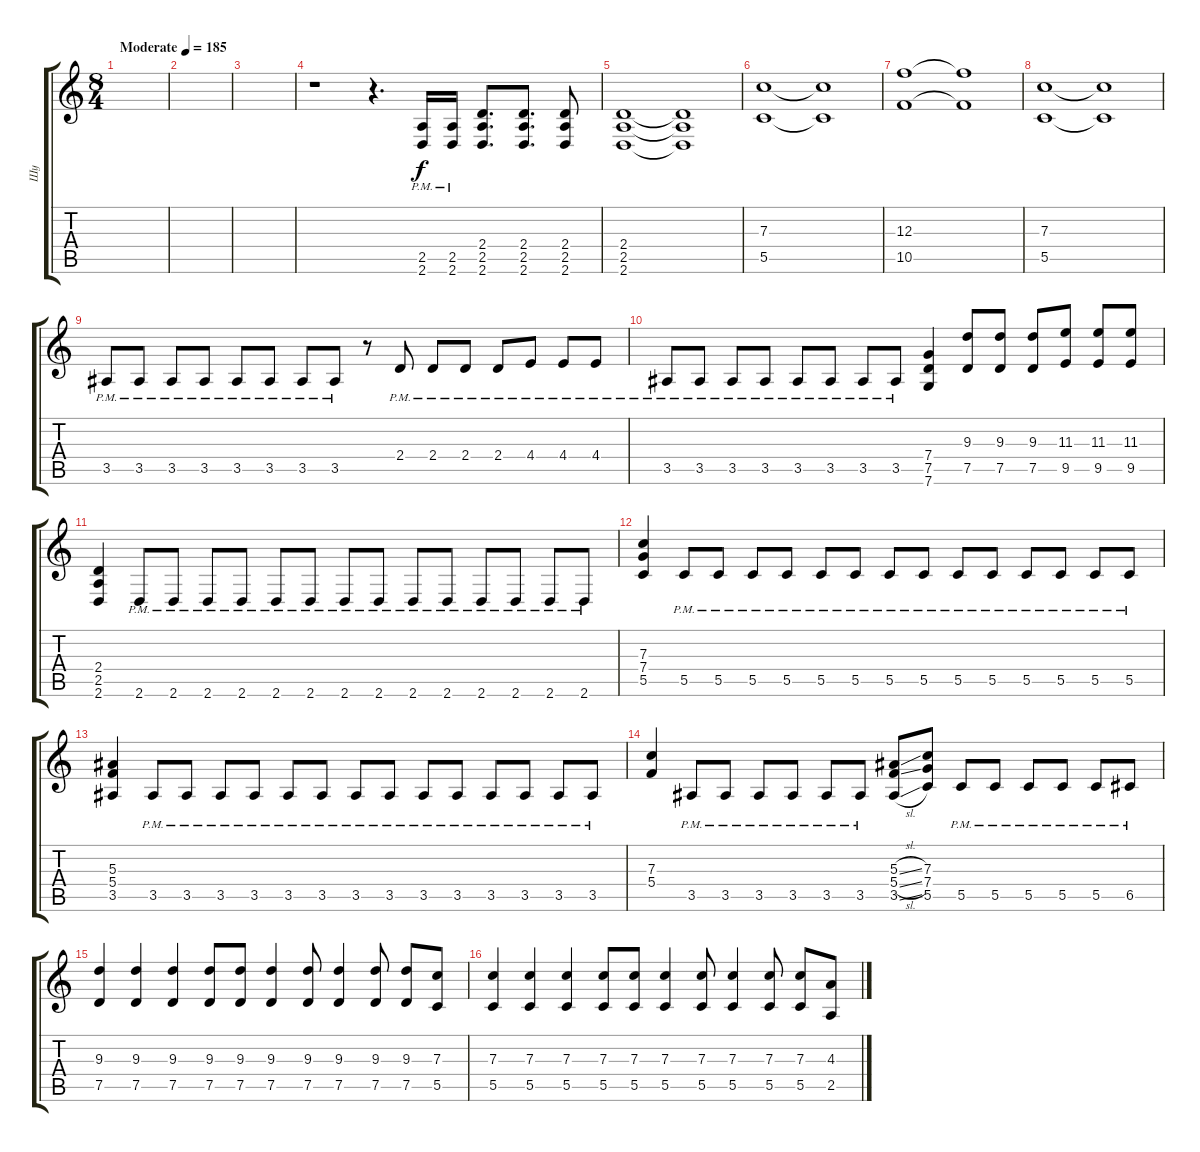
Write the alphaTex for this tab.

\track ("Шу" "Шу") {instrument distortionguitar}
\staff {score tabs}
\tuning (D4 A3 F3 C3 G2 C2) {hide}
\ts (8 4)
\tempo (185 "Moderate")
\clef g2
\ks c
|
|
|
r.1 r.4{d} (2.5{pm} 2.6{pm}).16 (2.5{pm} 2.6{pm}).16 (2.4 2.5 2.6).8{d} (2.4 2.5 2.6).8{d} (2.4 2.5 2.6).8 |
(2.4 2.5 2.6).1 (2.4{t} 2.5{t} 2.6{t}).1 |
(7.3 5.5).1 (7.3{t} 5.5{t}).1 |
(12.3 10.5).1 (12.3{t} 10.5{t}).1 |
(7.3 5.5).1 (7.3{t} 5.5{t}).1 |
3.5{pm}.8 3.5{pm}.8 3.5{pm}.8 3.5{pm}.8 3.5{pm}.8 3.5{pm}.8 3.5{pm}.8 3.5{pm}.8 r.8 2.4{pm}.8 2.4{pm}.8 2.4{pm}.8 2.4{pm}.8 4.4{pm}.8 4.4{pm}.8 4.4{pm}.8 |
3.5{pm}.8 3.5{pm}.8 3.5{pm}.8 3.5{pm}.8 3.5{pm}.8 3.5{pm}.8 3.5{pm}.8 3.5{pm}.8 (7.4 7.5 7.6).4 (9.3 7.5).8 (9.3 7.5).8 (9.3 7.5).8 (11.3 9.5).8 (11.3 9.5).8 (11.3 9.5).8 |
(2.4 2.5 2.6).4 2.6{pm}.8 2.6{pm}.8 2.6{pm}.8 2.6{pm}.8 2.6{pm}.8 2.6{pm}.8 2.6{pm}.8 2.6{pm}.8 2.6{pm}.8 2.6{pm}.8 2.6{pm}.8 2.6{pm}.8 2.6{pm}.8 2.6{pm}.8 |
(7.3 7.4 5.5).4 5.5{pm}.8 5.5{pm}.8 5.5{pm}.8 5.5{pm}.8 5.5{pm}.8 5.5{pm}.8 5.5{pm}.8 5.5{pm}.8 5.5{pm}.8 5.5{pm}.8 5.5{pm}.8 5.5{pm}.8 5.5{pm}.8 5.5{pm}.8 |
(5.3 5.4 3.5).4 3.5{pm}.8 3.5{pm}.8 3.5{pm}.8 3.5{pm}.8 3.5{pm}.8 3.5{pm}.8 3.5{pm}.8 3.5{pm}.8 3.5{pm}.8 3.5{pm}.8 3.5{pm}.8 3.5{pm}.8 3.5{pm}.8 3.5{pm}.8 |
(7.3 5.4).4 3.5{pm}.8 3.5{pm}.8 3.5{pm}.8 3.5{pm}.8 3.5{pm}.8 3.5{pm}.8 (5.3{sl} 5.4{sl} 3.5{sl}).8 (7.3 7.4 5.5).8 5.5{pm}.8 5.5{pm}.8 5.5{pm}.8 5.5{pm}.8 5.5{pm}.8 6.5{pm}.8 |
(9.3 7.5).4 (9.3 7.5).4 (9.3 7.5).4 (9.3 7.5).8 (9.3 7.5).8 (9.3 7.5).4 (9.3 7.5).8 (9.3 7.5).4 (9.3 7.5).8 (9.3 7.5).8 (7.3 5.5).8 |
(7.3 5.5).4 (7.3 5.5).4 (7.3 5.5).4 (7.3 5.5).8 (7.3 5.5).8 (7.3 5.5).4 (7.3 5.5).8 (7.3 5.5).4 (7.3 5.5).8 (7.3 5.5).8 (4.3 2.5).8
